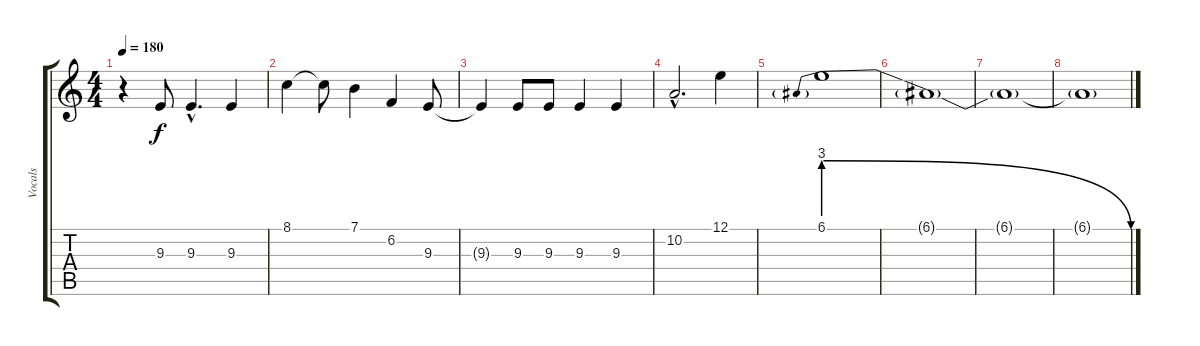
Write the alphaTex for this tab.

\track ("Vocals" "Vocals") {instrument choiraahs}
\staff {score tabs}
\tuning (E4 B3 G3 D3 A2 E2) {hide}
\ts (4 4)
\tempo 180
\clef g2
\ks c
r.4{dy f} 9.3.8 9.3{hac}.4{d} 9.3.4 |
8.1.4 8.1{t}.8 7.1.4 6.2.4 9.3.8 |
9.3{t}.4 9.3.8 9.3.8 9.3.4 9.3.4 |
10.2{hac}.2{d} 12.1.4 |
6.1{be (prebendrelease 0 12 60 0)}.1 |
6.1{t}.1 |
6.1{t}.1 |
6.1{t}.1
